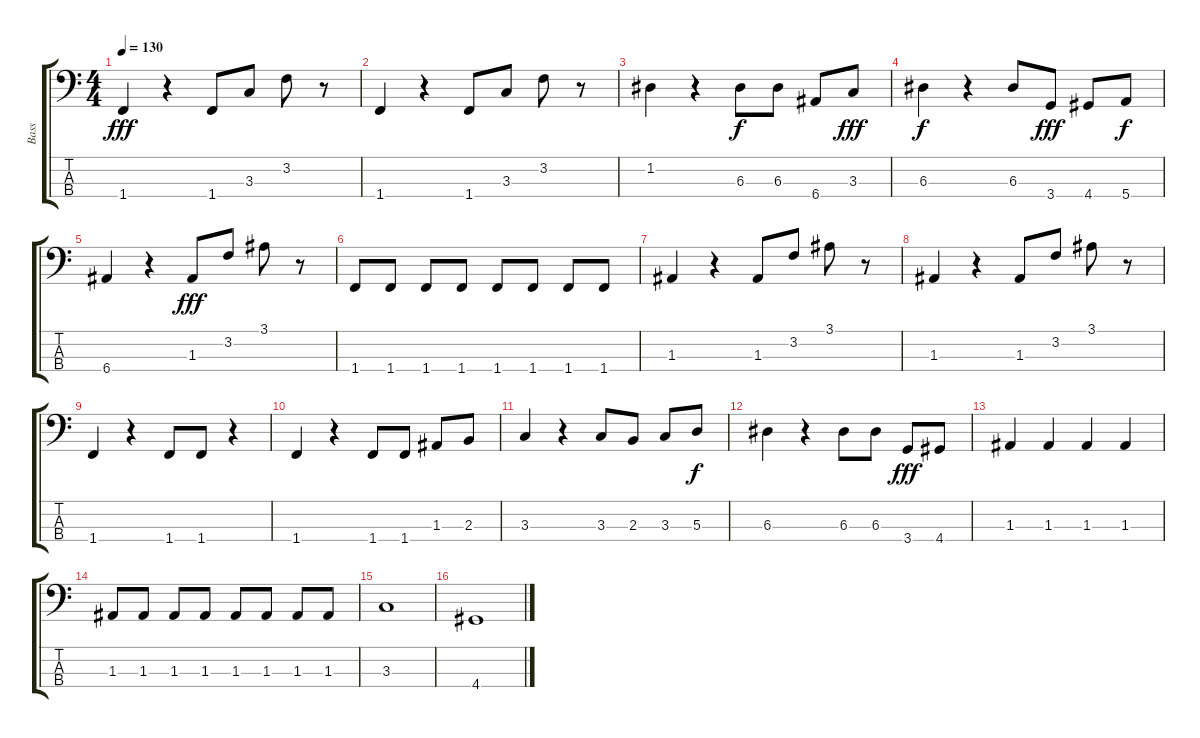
\track ("Bass" "Bass") {instrument electricbasspick}
\staff {score tabs}
\tuning (G2 D2 A1 E1) {hide}
\ts (4 4)
\tempo 130
\clef f4
\ks c
1.4.4{dy fff} r.4 1.4.8 3.3.8 3.2.8 r.8 |
1.4.4 r.4 1.4.8 3.3.8 3.2.8 r.8 |
1.2.4 r.4 6.3.8{dy f} 6.3.8 6.4.8 3.3.8{dy fff} |
6.3.4{dy f} r.4 6.3.8 3.4.8{dy fff} 4.4.8 5.4.8{dy f} |
6.4.4 r.4 1.3.8{dy fff} 3.2.8 3.1.8 r.8 |
1.4.8 1.4.8 1.4.8 1.4.8 1.4.8 1.4.8 1.4.8 1.4.8 |
1.3.4 r.4 1.3.8 3.2.8 3.1.8 r.8 |
1.3.4 r.4 1.3.8 3.2.8 3.1.8 r.8 |
1.4.4 r.4 1.4.8 1.4.8 r.4 |
1.4.4 r.4 1.4.8 1.4.8 1.3.8 2.3.8 |
3.3.4 r.4 3.3.8 2.3.8 3.3.8 5.3.8{dy f} |
6.3.4 r.4 6.3.8 6.3.8 3.4.8{dy fff} 4.4.8 |
1.3.4 1.3.4 1.3.4 1.3.4 |
1.3.8 1.3.8 1.3.8 1.3.8 1.3.8 1.3.8 1.3.8 1.3.8 |
3.3.1 |
4.4.1
